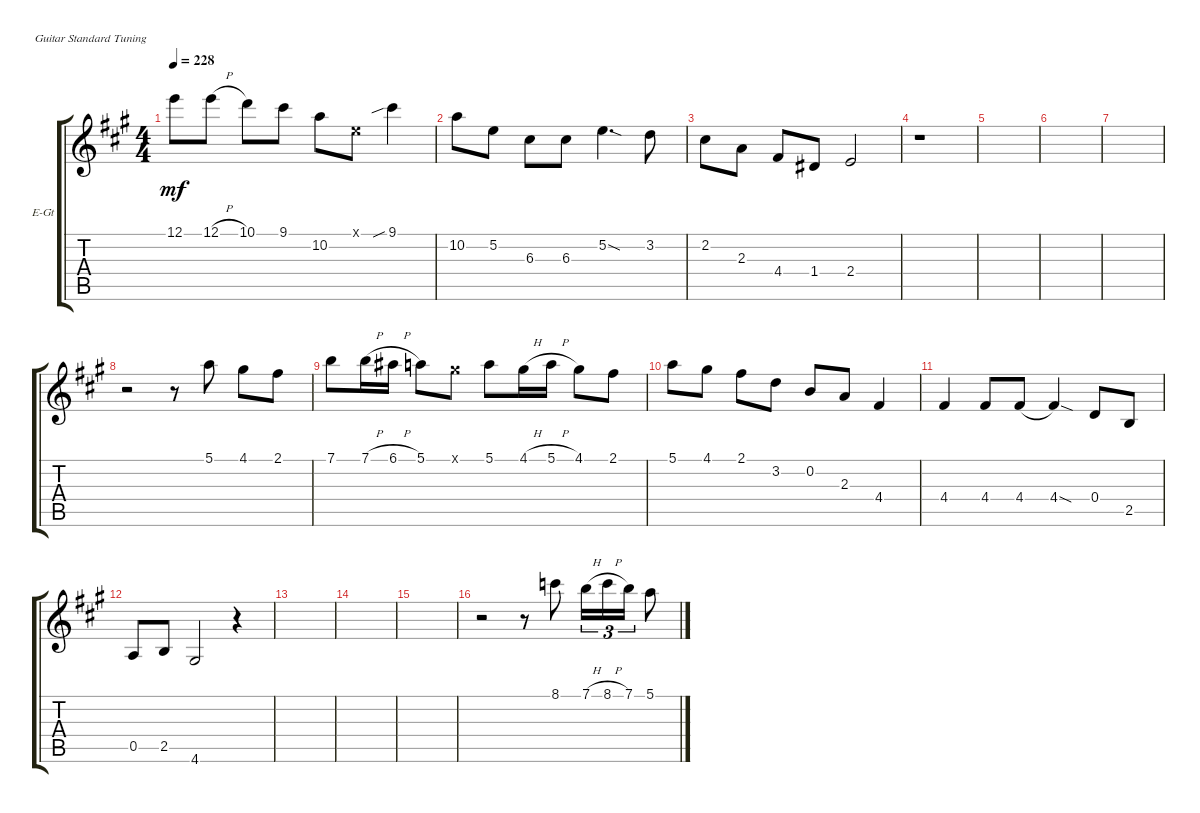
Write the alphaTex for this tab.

\defaultSystemsLayout 4
\bracketExtendMode groupsimilarinstruments
\firstSystemTrackNameOrientation horizontal
\otherSystemsTrackNameOrientation horizontal
\track ("Electric Guitar" "E-Gt") {instrument electricguitarclean}
\staff {score tabs}
\tuning (E4 B3 G3 D3 A2 E2)
\ts (4 4)
\tempo 228
\clef g2
\ks a
12.1.8{dy mf} 12.1{h}.8 10.1.8 9.1.8 10.2.8 0.1{x}.8 9.1{sib}.4 |
10.2.8 5.2.8 6.3.8 6.3.8 5.2{sod}.4{d} 3.2.8 |
2.2.8 2.3.8 4.4.8 1.4.8 2.4.2 |
r.1 |
|
|
|
r.2 r.8 5.1.8 4.1.8 2.1.8 |
7.1.8 7.1{h}.16 6.1{h}.16 5.1.8 4.1{x}.8 5.1.8 4.1{h}.16 5.1{h}.16 4.1.8 2.1.8 |
5.1.8 4.1.8 2.1.8 3.2.8 0.2.8 2.3.8 4.4.4 |
4.4.4 4.4.8 4.4.8{legatoorigin} 4.4{sod}.4 0.4.8 2.5.8 |
0.5.8 2.5.8 4.6.2 r.4 |
|
|
|
r.2 r.8 8.1.8 7.1{h}.16{tu (3 2)} 8.1{h}.16{tu (3 2)} 7.1.16{tu (3 2)} 5.1.8
